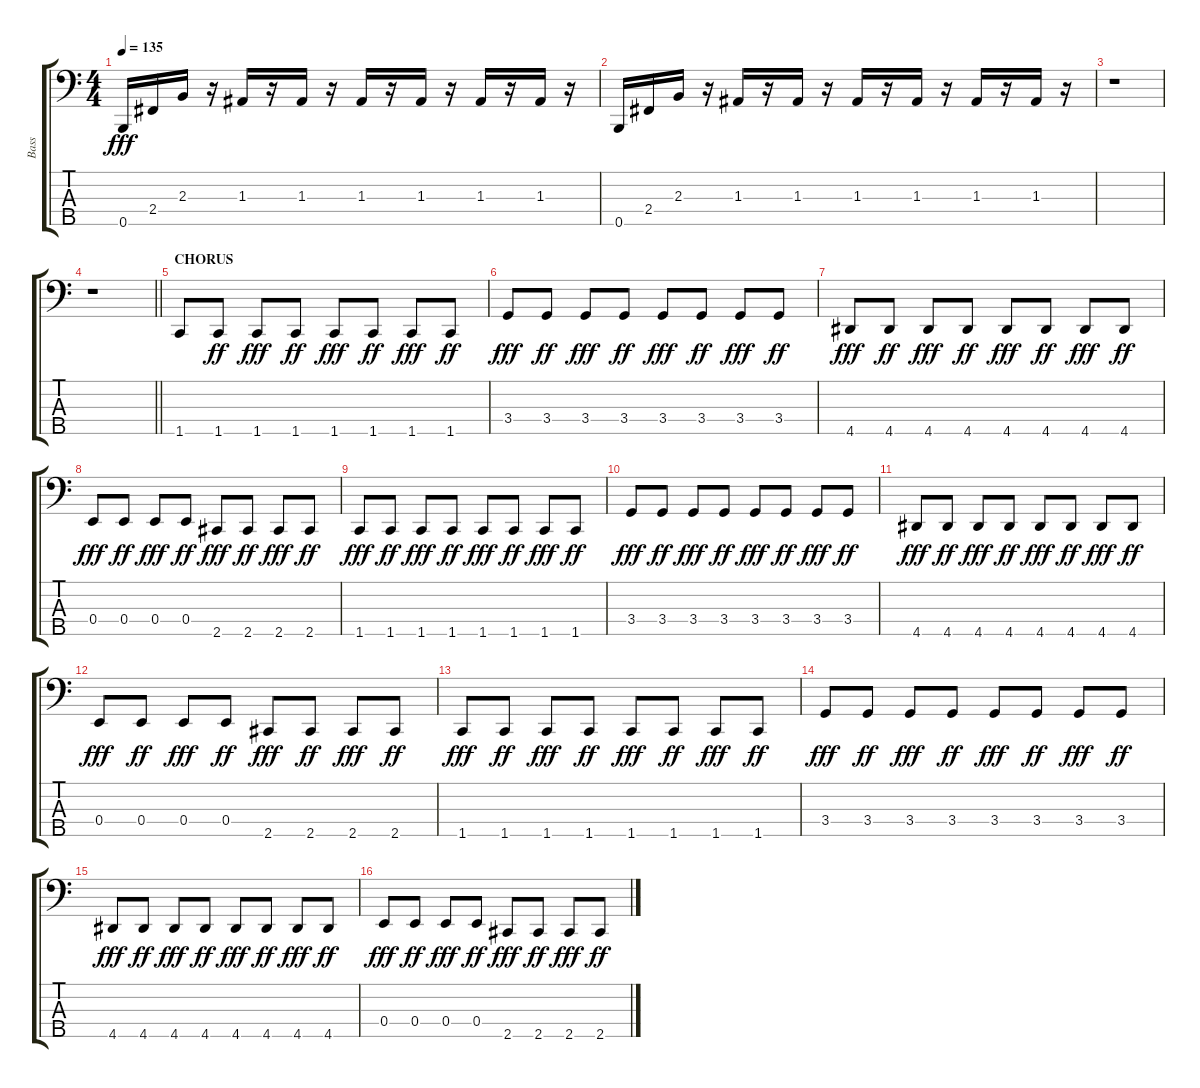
\track ("Bass" "Bass") {instrument electricbasspick}
\staff {score tabs}
\tuning (G2 D2 A1 E1 B0) {hide}
\ts (4 4)
\tempo 135
\clef f4
\ks c
0.5.16{dy fff} 2.4.16 2.3.16 r.16 1.3.16 r.16 1.3.16 r.16 1.3.16 r.16 1.3.16 r.16 1.3.16 r.16 1.3.16 r.16 |
0.5.16 2.4.16 2.3.16 r.16 1.3.16 r.16 1.3.16 r.16 1.3.16 r.16 1.3.16 r.16 1.3.16 r.16 1.3.16 r.16 |
r.1 |
\barLineRight lightlight
r.1 |
\section ("" "CHORUS")
1.5.8 1.5.8{dy ff} 1.5.8{dy fff} 1.5.8{dy ff} 1.5.8{dy fff} 1.5.8{dy ff} 1.5.8{dy fff} 1.5.8{dy ff} |
3.4.8{dy fff} 3.4.8{dy ff} 3.4.8{dy fff} 3.4.8{dy ff} 3.4.8{dy fff} 3.4.8{dy ff} 3.4.8{dy fff} 3.4.8{dy ff} |
4.5.8{dy fff} 4.5.8{dy ff} 4.5.8{dy fff} 4.5.8{dy ff} 4.5.8{dy fff} 4.5.8{dy ff} 4.5.8{dy fff} 4.5.8{dy ff} |
0.4.8{dy fff} 0.4.8{dy ff} 0.4.8{dy fff} 0.4.8{dy ff} 2.5.8{dy fff} 2.5.8{dy ff} 2.5.8{dy fff} 2.5.8{dy ff} |
1.5.8{dy fff} 1.5.8{dy ff} 1.5.8{dy fff} 1.5.8{dy ff} 1.5.8{dy fff} 1.5.8{dy ff} 1.5.8{dy fff} 1.5.8{dy ff} |
3.4.8{dy fff} 3.4.8{dy ff} 3.4.8{dy fff} 3.4.8{dy ff} 3.4.8{dy fff} 3.4.8{dy ff} 3.4.8{dy fff} 3.4.8{dy ff} |
4.5.8{dy fff} 4.5.8{dy ff} 4.5.8{dy fff} 4.5.8{dy ff} 4.5.8{dy fff} 4.5.8{dy ff} 4.5.8{dy fff} 4.5.8{dy ff} |
0.4.8{dy fff} 0.4.8{dy ff} 0.4.8{dy fff} 0.4.8{dy ff} 2.5.8{dy fff} 2.5.8{dy ff} 2.5.8{dy fff} 2.5.8{dy ff} |
1.5.8{dy fff} 1.5.8{dy ff} 1.5.8{dy fff} 1.5.8{dy ff} 1.5.8{dy fff} 1.5.8{dy ff} 1.5.8{dy fff} 1.5.8{dy ff} |
3.4.8{dy fff} 3.4.8{dy ff} 3.4.8{dy fff} 3.4.8{dy ff} 3.4.8{dy fff} 3.4.8{dy ff} 3.4.8{dy fff} 3.4.8{dy ff} |
4.5.8{dy fff} 4.5.8{dy ff} 4.5.8{dy fff} 4.5.8{dy ff} 4.5.8{dy fff} 4.5.8{dy ff} 4.5.8{dy fff} 4.5.8{dy ff} |
0.4.8{dy fff} 0.4.8{dy ff} 0.4.8{dy fff} 0.4.8{dy ff} 2.5.8{dy fff} 2.5.8{dy ff} 2.5.8{dy fff} 2.5.8{dy ff}
